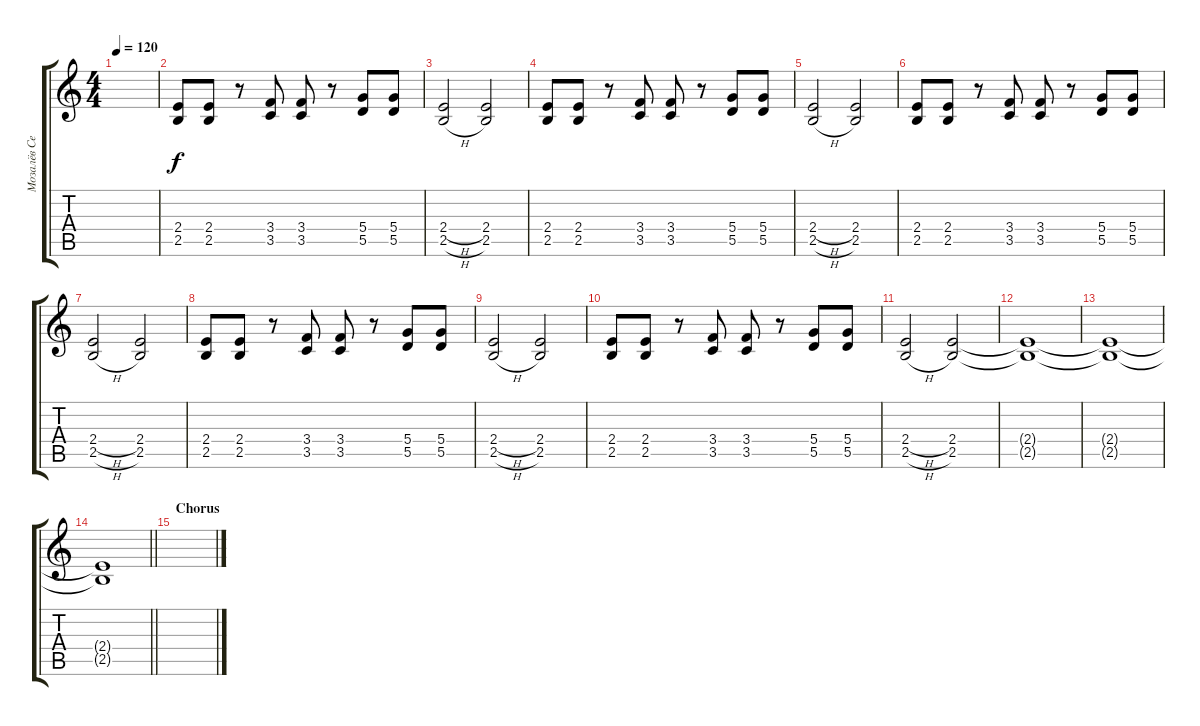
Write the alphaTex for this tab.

\track ("Мозалёв Сергей " "Мозалёв Се") {instrument distortionguitar}
\staff {score tabs}
\tuning (E4 B3 G3 D3 A2 E2) {hide}
\ts (4 4)
\tempo 120
\clef g2
\ks c
|
(2.4 2.5).8 (2.4 2.5).8 r.8 (3.4 3.5).8 (3.4 3.5).8 r.8 (5.4 5.5).8 (5.4 5.5).8 |
(2.4{h} 2.5{h}).2 (2.4 2.5).2 |
(2.4 2.5).8 (2.4 2.5).8 r.8 (3.4 3.5).8 (3.4 3.5).8 r.8 (5.4 5.5).8 (5.4 5.5).8 |
(2.4{h} 2.5{h}).2 (2.4 2.5).2 |
(2.4 2.5).8 (2.4 2.5).8 r.8 (3.4 3.5).8 (3.4 3.5).8 r.8 (5.4 5.5).8 (5.4 5.5).8 |
(2.4{h} 2.5{h}).2 (2.4 2.5).2 |
(2.4 2.5).8 (2.4 2.5).8 r.8 (3.4 3.5).8 (3.4 3.5).8 r.8 (5.4 5.5).8 (5.4 5.5).8 |
(2.4{h} 2.5{h}).2 (2.4 2.5).2 |
(2.4 2.5).8 (2.4 2.5).8 r.8 (3.4 3.5).8 (3.4 3.5).8 r.8 (5.4 5.5).8 (5.4 5.5).8 |
(2.4{h} 2.5{h}).2 (2.4 2.5).2 |
(2.4{t} 2.5{t}).1 |
(2.4{t} 2.5{t}).1 |
\barLineRight lightlight
(2.4{t} 2.5{t}).1 |
\section ("" "Chorus")
